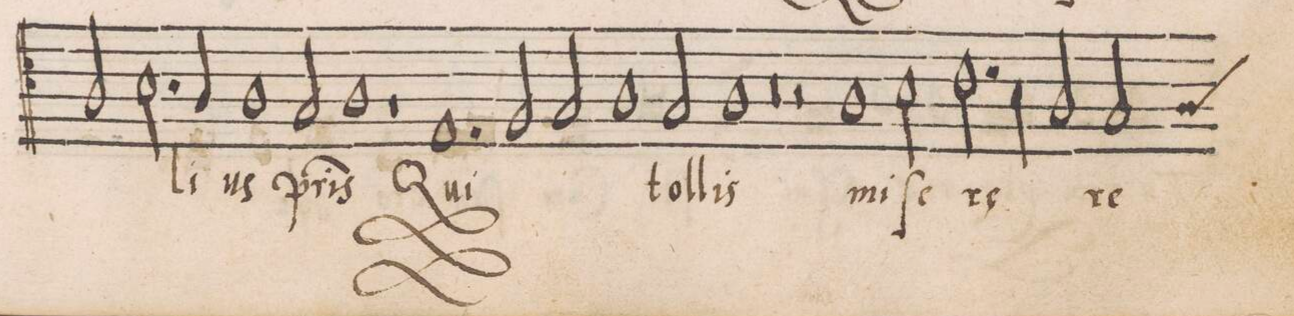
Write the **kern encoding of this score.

**kern	**text
*I"TENOR	*
*clefC4	*
*k[]	*
*met(c|)	*
*M2/1	*
2A/	.
2.B\	.
=45	=45
4A/	-li-
1A	-us
2G/	p(at)-
=46	=46
1A	-ris
1r	.
=47	=47
1.E	Qui
2F/	.
=48	=48
2G/	.
1A	.
2G/	tol-
=49	=49
1A	-lis
1r	.
=50	=50
1r	.
2r	.
1A	mi-
=51	=51
2B\	-ſe-
2.c\	-re-
4B\	.
=52	=52
2A/	.
*custos:A	*
2G/	-re
*-	*-
